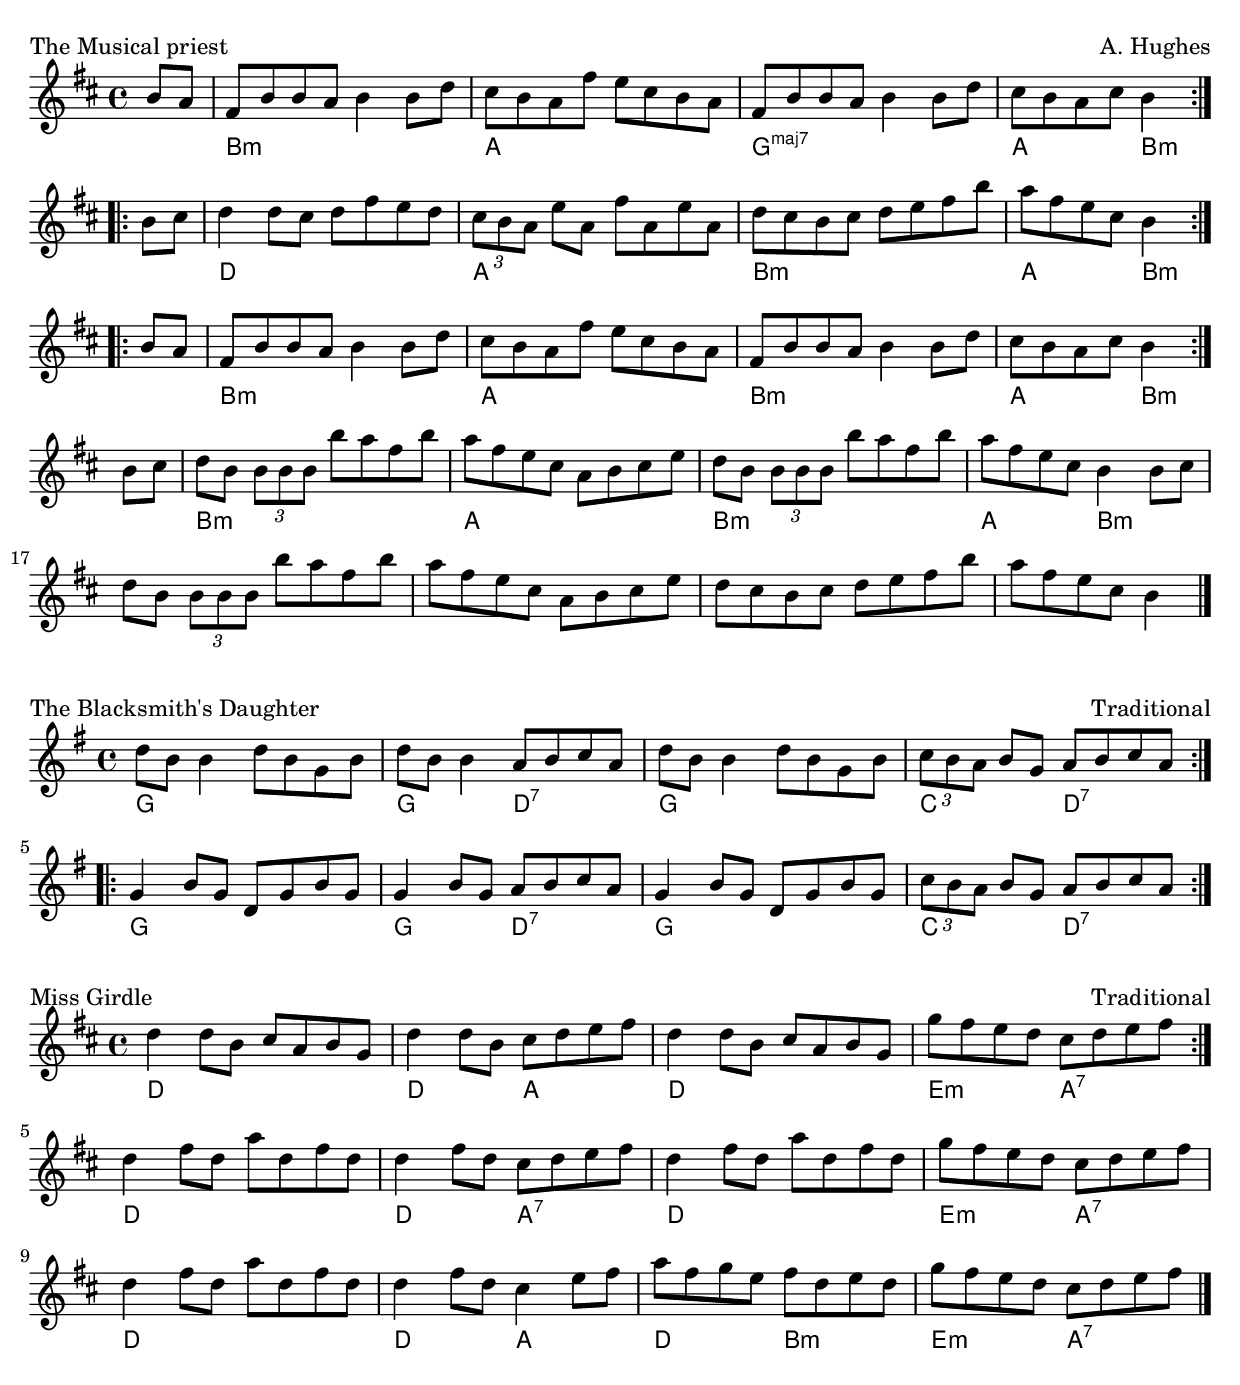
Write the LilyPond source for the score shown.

\version "2.22.0"

#(define (lower-extension pitch chbass)
    "Return re-sized markup for pitch note name."
    #{
        \markup \fontsize #-2
        #(note-name->markup pitch chbass)
    #}
)

\include "english.ly"


\paper {
   top-margin = 5\mm
   bottom-margin = 5\mm
   left-margin = 5\mm
   right-margin = 5\mm
   ragged-bottom = ##f
%   page-limit-inter-system-space=##t
%   page-limit-inter-system-space-factor=1
%   after-title-space = 10\mm
   score-markup-spacing = #'((basic-distance . 10))
   markup-system-spacing = #'((basic-distance . 5))
   system-system-spacing= #'((basic-distance . 12))
%   markup-markup-spacing = #'((basic-distance . 0))
}

\layout {
  indent = 0 \mm
  \context { 
        \ChordNames
        chordNoteNamer = #lower-extension
        \override ChordName.font-size = #0.5
  }
}

\version "2.22.0"

#(define (lower-extension pitch chbass)
    "Return re-sized markup for pitch note name."
    #{
        \markup \fontsize #-2
        #(note-name->markup pitch chbass)
    #}
)

\include "english.ly"


\paper {
   top-margin = 5\mm
   bottom-margin = 5\mm
   left-margin = 5\mm
   right-margin = 5\mm
   ragged-bottom = ##f
%   page-limit-inter-system-space=##t
%   page-limit-inter-system-space-factor=1
%   after-title-space = 10\mm
   score-markup-spacing = #'((basic-distance . 10))
   markup-system-spacing = #'((basic-distance . 5))
   system-system-spacing= #'((basic-distance . 12))
%   markup-markup-spacing = #'((basic-distance . 0))
}

\layout {
  indent = 0 \mm
  \context { 
        \ChordNames
        chordNoteNamer = #lower-extension
        \override ChordName.font-size = #0.5
  }
}

% The Musical Priest (North Brig of Edinburgh)
\score {
    \relative c''{
        <<
        {
            \clef treble
            \key b \minor
            \time 4/4
            \partial 4 b8 a |
            fs b b a b4 b8 d | cs b a fs' e cs b a | fs b b a b4 b8 d | cs b a cs b4 \bar":|.|:" \break
            b8 cs | d4 d8 cs d fs e d | \tuplet 3/2 {cs b a} e' a, fs' a, e' a, | d cs b cs d e fs b | a fs e cs b4 \bar":|.|:" \break
            b8 a | fs8 b b a b4 b8 d | cs b a fs' e cs b a | fs b b a b4 b8 d | cs b a cs b4 \bar":|." \break
            b8 cs | d b \tuplet 3/2 {b b b} b' a fs b | a fs e cs a b cs e | d b \tuplet 3/2 {b b b} b' a fs b | a fs e cs b4 b8 cs |
            d b \tuplet 3/2 {b b b} b' a fs b | a fs e cs a b cs e | d cs b cs d e fs b | a fs e cs b4 \bar"|."
        }
        \new ChordNames {
            \chordmode {
                \set majorSevenSymbol = \markup {maj7}
                \partial 4 s4 |
                b1:m | a | g:maj7 | a2 b:m |
                d1 | a | b:m | a2 b:m |
                b1:m | a | b:m | a2 b:m |
                b1:m | a | b:m | a2 b4:m |
            }
        }
        >>
    }
    \header {
        piece = "The Musical priest"
        opus = "A. Hughes"
    }
}

\version "2.22.0"

#(define (lower-extension pitch chbass)
    "Return re-sized markup for pitch note name."
    #{
        \markup \fontsize #-2
        #(note-name->markup pitch chbass)
    #}
)

\include "english.ly"


\paper {
   top-margin = 5\mm
   bottom-margin = 5\mm
   left-margin = 5\mm
   right-margin = 5\mm
   ragged-bottom = ##f
%   page-limit-inter-system-space=##t
%   page-limit-inter-system-space-factor=1
%   after-title-space = 10\mm
   score-markup-spacing = #'((basic-distance . 10))
   markup-system-spacing = #'((basic-distance . 5))
   system-system-spacing= #'((basic-distance . 12))
%   markup-markup-spacing = #'((basic-distance . 0))
}

\layout {
  indent = 0 \mm
  \context { 
        \ChordNames
        chordNoteNamer = #lower-extension
        \override ChordName.font-size = #0.5
  }
}

\score {
    \relative c'' {
        <<
        {
        \clef treble
        \key g \major
        \time 4/4
        d8 b b4 d8 b g b | d b b4 a8 b c a | d b b4 d8 b g b | \tuplet 3/2 {c b a} b g a b c a \bar":|.|:" |
        g4 b8 g d g b g | g4 b8 g a b c a | g4 b8 g d g b g | \tuplet 3/2 {c b a} b8 g a b c a \bar":|."
        }
        \chords {
            g1 | g2 d:7 | g1 | c2 d:7 |
            g1 | g2 d:7 | g1 | c2 d:7 |
        }
        >>
    }
    \header {
        piece = "The Blacksmith's Daughter"
        opus = "Traditional"
    }
}

\version "2.22.0"

#(define (lower-extension pitch chbass)
    "Return re-sized markup for pitch note name."
    #{
        \markup \fontsize #-2
        #(note-name->markup pitch chbass)
    #}
)

\include "english.ly"


\paper {
   top-margin = 5\mm
   bottom-margin = 5\mm
   left-margin = 5\mm
   right-margin = 5\mm
   ragged-bottom = ##f
%   page-limit-inter-system-space=##t
%   page-limit-inter-system-space-factor=1
%   after-title-space = 10\mm
   score-markup-spacing = #'((basic-distance . 10))
   markup-system-spacing = #'((basic-distance . 5))
   system-system-spacing= #'((basic-distance . 12))
%   markup-markup-spacing = #'((basic-distance . 0))
}

\layout {
  indent = 0 \mm
  \context { 
        \ChordNames
        chordNoteNamer = #lower-extension
        \override ChordName.font-size = #0.5
  }
}

\score {
    \relative c'' {
        <<
        {
            \clef treble
            \key d \major
            \time 4/4
            d4 d8 b cs a b g | d'4 d8 b cs d e fs | d4 d8 b cs a b g | g' fs e d cs d e fs \bar":|." \break
            d4 fs8 d a' d, fs d | d4 fs8 d cs d e fs | d4 fs8 d a' d, fs d | g fs e d cs d e fs |
            d4 fs8 d a' d, fs d | d4 fs8 d cs4 e8 fs | a fs g e fs d e d | g fs e d cs d e fs \bar"|."
        }
        \chords {
            d1 | d2 a | d1 | e2:m a:7 |
            d1 | d2 a:7 | d1 | e2:m a:7 |
            d1 | d2 a | d2 b:m | e:m a:7 |
        }
        >>
    }
    \header {
        piece = "Miss Girdle"
        opus = "Traditional"
    }
}
